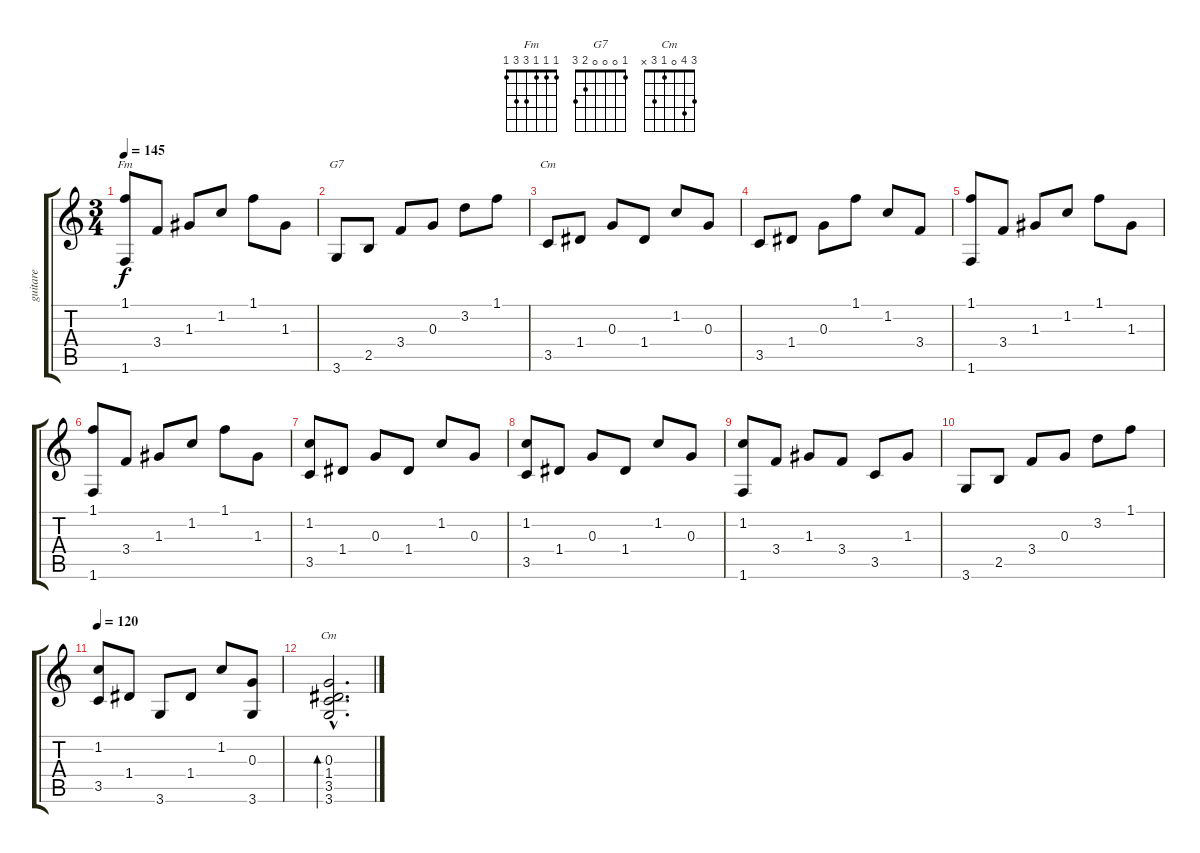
\track ("guitare" "guitare") {instrument acousticguitarnylon}
\staff {score tabs}
\tuning (E4 B3 G3 D3 A2 E2) {hide}
\chord ("Fm" 1 1 1 3 3 1)
\chord ("G7" 1 0 0 0 2 3)
\chord ("Cm" 3 1 0 1 3 x)
\chord ("Cm" 3 4 0 1 3 x)
\ts (3 4)
\tempo 145
\clef g2
\ks c
(1.1 1.6).8{ch "Fm" dy f} 3.4.8 1.3.8 1.2.8 1.1.8 1.3.8 |
3.6.8{ch "G7"} 2.5.8 3.4.8 0.3.8 3.2.8 1.1.8 |
3.5.8{ch "Cm"} 1.4.8 0.3.8 1.4.8 1.2.8 0.3.8 |
3.5.8 1.4.8 0.3.8 1.1.8 1.2.8 3.4.8 |
(1.1 1.6).8 3.4.8 1.3.8 1.2.8 1.1.8 1.3.8 |
(1.1 1.6).8 3.4.8 1.3.8 1.2.8 1.1.8 1.3.8 |
(1.2 3.5).8 1.4.8 0.3.8 1.4.8 1.2.8 0.3.8 |
(1.2 3.5).8 1.4.8 0.3.8 1.4.8 1.2.8 0.3.8 |
(1.2 1.6).8 3.4.8 1.3.8 3.4.8 3.5.8 1.3.8 |
3.6.8 2.5.8 3.4.8 0.3.8 3.2.8 1.1.8 |
\tempo 120
(1.2 3.5).8 1.4.8 3.6.8 1.4.8 1.2.8 (0.3 3.6).8 |
(0.3{hac} 1.4{hac} 3.5{hac} 3.6{hac}).2{d bd 480 ch "Cm"}
